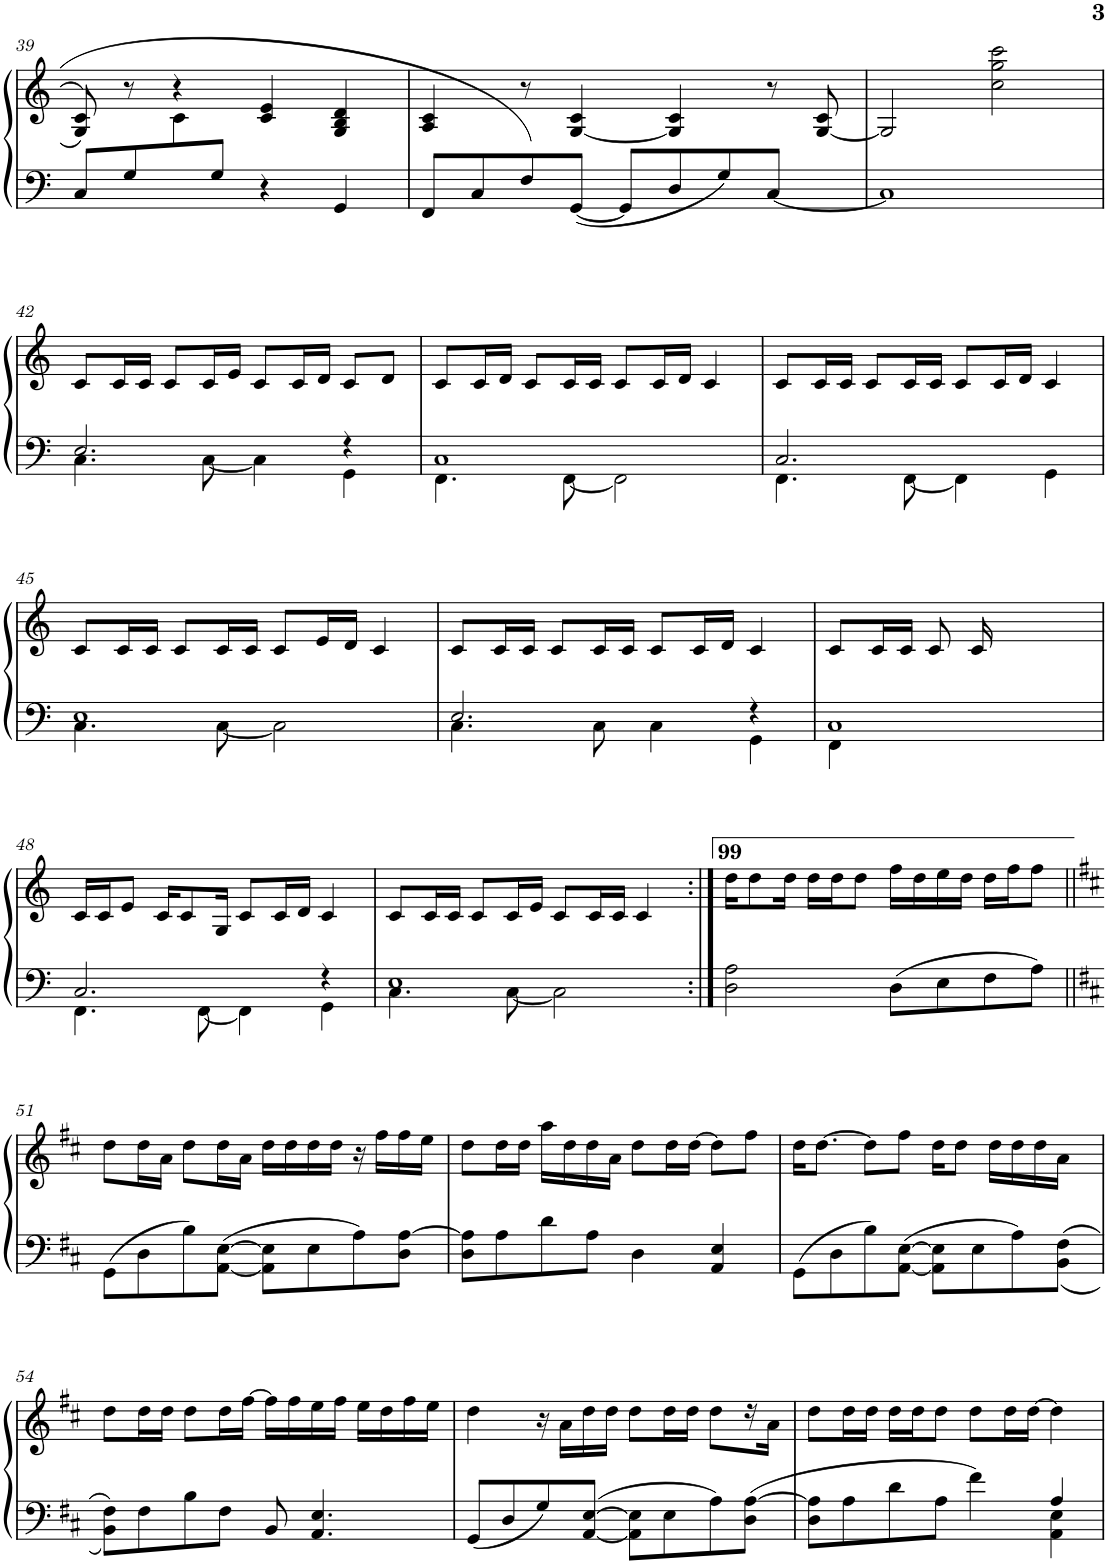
**kern	**kern
*part1	*part1
*staff2	*staff1
*I"Piano	*
*I'Pno	*
!!LO:PB:g=z
*clefF4	*clefG2
*k[]	*k[]
*M4/4	*M4/4
*met(c)	*met(c)
=39	=39
*	*^
8C/L	8G/ 8c/	4ryy
8G/	8r	.
8ryy	4r	8c\
8G/J	.	2ryy
4r	4c/ 4e/	.
4GG/	4G/ 4B/ 4d/	.
.	.	8ryy
*	*v	*v
=40	=40
8FF/L	4A/ 4c/
8C/	.
8F/	8r
[<8GG/J	[<4G/ 4c/
8GG/L]	.
8D/	4G/] 4c/
8G/	.
[<8C/J	8r
8ryy	[<8G/ 8c/
=41	=41
1C]	2G/]
.	2cc\ 2gg\ 2ccc\
!!LO:LB:g=z
=42	=42
*^	*
2.E/	4.C\	8c/L
.	.	16c/L
.	.	16c/JJ
.	.	8c/L
.	[<8C\	16c/L
.	.	16e/JJ
.	4C\]	8c/L
.	.	16c/L
.	.	16d/JJ
4r	4GG\	8c/L
.	.	8d/J
=43	=43	=43
1C	4.FF\	8c/L
.	.	16c/L
.	.	16d/JJ
.	.	8c/L
.	[<8FF\	16c/L
.	.	16c/JJ
.	2FF\]	8c/L
.	.	16c/L
.	.	16d/JJ
.	.	4c/
=44	=44	=44
2.C/	4.FF\	8c/L
.	.	16c/L
.	.	16c/JJ
.	.	8c/L
.	[<8FF\	16c/L
.	.	16c/JJ
.	4FF\]	8c/L
.	.	16c/L
.	.	16d/JJ
4ryy	4GG\	4c/
!!LO:LB:g=z
=45	=45	=45
1E	4.C\	8c/L
.	.	16c/L
.	.	16c/JJ
.	.	8c/L
.	[<8C\	16c/L
.	.	16c/JJ
.	2C\]	8c/L
.	.	16e/L
.	.	16d/JJ
.	.	4c/
=46	=46	=46
2.E/	4.C\	8c/L
.	.	16c/L
.	.	16c/JJ
.	.	8c/L
.	8C\	16c/L
.	.	16c/JJ
.	4C\	8c/L
.	.	16c/L
.	.	16d/JJ
4r	4GG\	4c/
=47	=47	=47
1C	4FF\	8c/L
.	.	16c/L
.	.	16c/JJ
.	2.ryy	8c/
.	.	16c/
.	.	2ryy
.	.	16ryy
!!LO:LB:g=z
=48	=48	=48
2.C/	4.FF\	16c/LL
.	.	16c/J
.	.	8e/J
.	.	16c/KL
.	.	8c/
.	[<8FF\	.
.	.	16G/Jk
.	4FF\]	8c/L
.	.	16c/L
.	.	16d/JJ
4r	4GG\	4c/
=49	=49	=49
1E	4.C\	8c/L
.	.	16c/L
.	.	16c/JJ
.	.	8c/L
.	[<8C\	16c/L
.	.	16e/JJ
.	2C\]	8c/L
.	.	16c/L
.	.	16c/JJ
.	.	4c/
*v	*v	*
=50:|!	=50:|!
2D\ 2A\	16dd\KL
.	8dd\
.	16dd\Jk
.	16dd\LL
.	16dd\J
.	8dd\J
8D\L	16ff\LL
.	16dd\
8E\	16ee\
.	16dd\JJ
8F\	16dd\LL
.	16ff\J
8A\J	8ff\J
!!LO:LB:g=z
=51||	=51||
*k[f#c#]	*k[f#c#]
8GG\L	8dd\L
8D\	16dd\L
.	16a\JJ
8B\	8dd\L
[<8AA\ [>8E\J	16dd\L
.	16a\JJ
8AA\] 8E\]L	16dd\LL
.	16dd\
8E\	16dd\
.	16dd\JJ
8A\	16r
.	16ff#\LL
8D\ [>8A\J	16ff#\
.	16ee\JJ
=52	=52
8D\ 8A\]L	8dd\L
8A\	16dd\L
.	16dd\JJ
8d\	16aa\LL
.	16dd\
8A\J	16dd\
.	16a\JJ
4D\	8dd\L
.	16dd\L
.	[>16dd\JJ
4AA/ 4E/	8dd\L]
.	8ff#\J
=53	=53
8GG\L	16dd\KL
.	[>8.dd\J
8D\	.
8B\	8dd\L]
[<8AA\ [>8E\J	8ff#\J
8AA\] 8E\]L	16dd\KL
.	8dd\J
8E\	.
.	16dd\LL
8A\	16dd\
.	16dd\
8BB\ 8F#\J	16a\JJ
.	16ryy
!!LO:LB:g=z
=54	=54
8BB\ 8F#\L	8dd\L
8F#\	16dd\L
.	16dd\JJ
8B\	8dd\L
8F#\J	16dd\L
.	[>16ff#\JJ
8BB/	16ff#\LL]
.	16ff#\
4.AA/ 4.E/	16ee\
.	16ff#\JJ
.	16ee\LL
.	16dd\
.	16ff#\
.	16ee\JJ
=55	=55
8GG/L	4dd\
8D/	.
8G/	16r
.	16a\LL
[<8AA/ [>8E/J	16dd\
.	16dd\JJ
8AA\] 8E\]L	8dd\L
8E\	16dd\L
.	16dd\JJ
8A\	8dd\L
8D\ [>8A\J	16r
.	16a\JJ
=56	=56
*^	*
8D\ 8A\]L	2.ryy	8dd\L
8A\	.	16dd\L
.	.	16dd\JJ
8d\	.	16dd\LL
.	.	16dd\J
8A\J	.	8dd\J
4f#\	.	8dd\L
.	.	16dd\L
.	.	[>16dd\JJ
4AA\ 4E\	4A/	4dd\]
*v	*v	*
=	=
*-	*-
